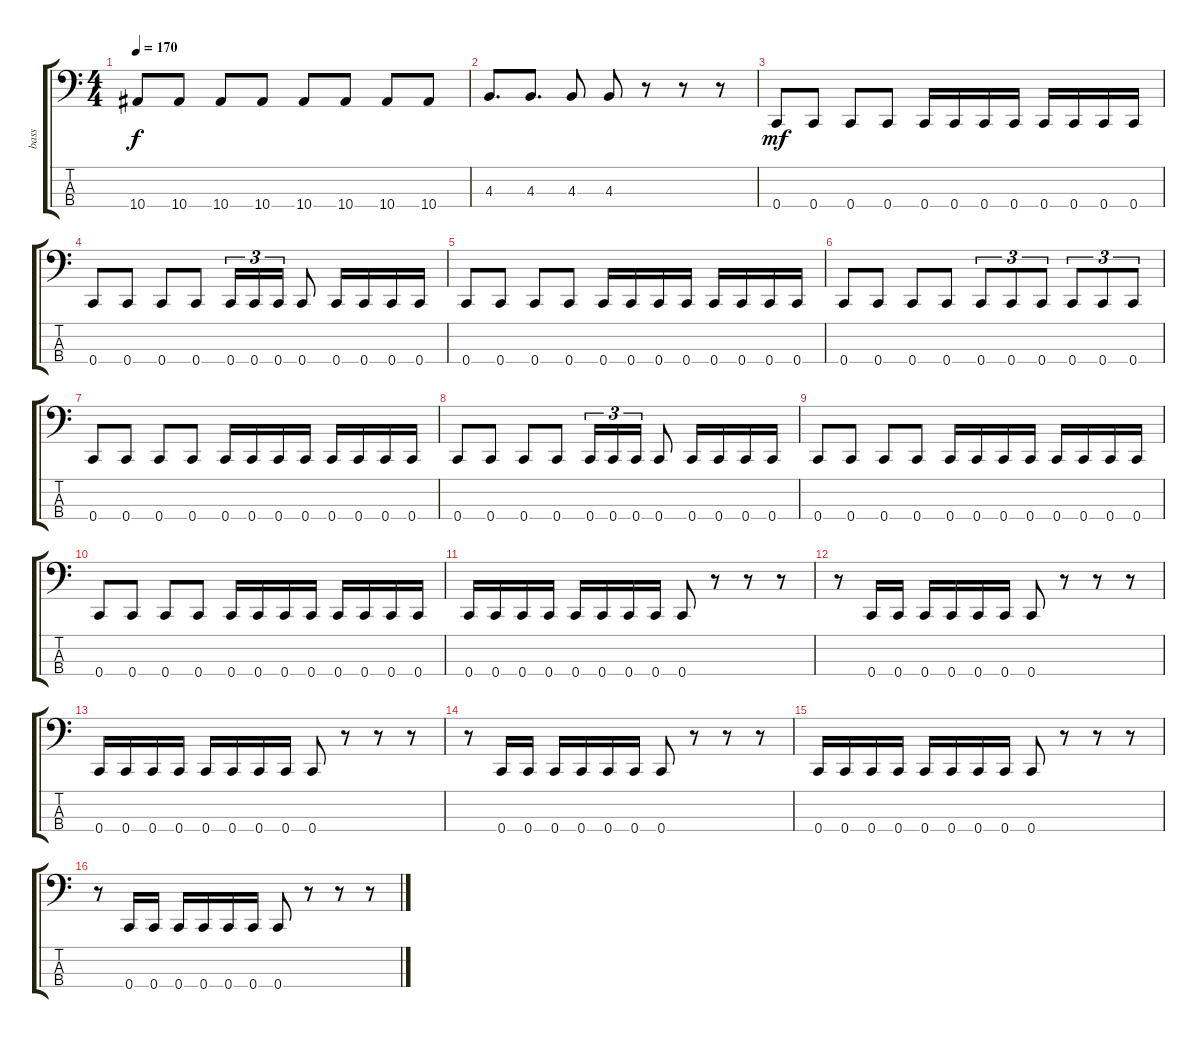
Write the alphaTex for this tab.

\track ("bass" "bass") {instrument electricbasspick}
\staff {score tabs}
\tuning (F2 C2 G1 C1) {hide}
\ts (4 4)
\tempo 170
\clef f4
\ks c
10.4{t}.8{dy f} 10.4.8 10.4.8 10.4.8 10.4.8 10.4.8 10.4.8 10.4.8 |
4.3.8{d} 4.3.8{d} 4.3.8 4.3.8 r.8 r.8 r.8 |
0.4.8{dy mf} 0.4.8 0.4.8 0.4.8 0.4.16 0.4.16 0.4.16 0.4.16 0.4.16 0.4.16 0.4.16 0.4.16 |
0.4.8 0.4.8 0.4.8 0.4.8 0.4.16{tu (3 2)} 0.4.16{tu (3 2)} 0.4.16{tu (3 2)} 0.4.8 0.4.16 0.4.16 0.4.16 0.4.16 |
0.4.8 0.4.8 0.4.8 0.4.8 0.4.16 0.4.16 0.4.16 0.4.16 0.4.16 0.4.16 0.4.16 0.4.16 |
0.4.8 0.4.8 0.4.8 0.4.8 0.4.8{tu (3 2)} 0.4.8{tu (3 2)} 0.4.8{tu (3 2)} 0.4.8{tu (3 2)} 0.4.8{tu (3 2)} 0.4.8{tu (3 2)} |
0.4.8 0.4.8 0.4.8 0.4.8 0.4.16 0.4.16 0.4.16 0.4.16 0.4.16 0.4.16 0.4.16 0.4.16 |
0.4.8 0.4.8 0.4.8 0.4.8 0.4.16{tu (3 2)} 0.4.16{tu (3 2)} 0.4.16{tu (3 2)} 0.4.8 0.4.16 0.4.16 0.4.16 0.4.16 |
0.4.8 0.4.8 0.4.8 0.4.8 0.4.16 0.4.16 0.4.16 0.4.16 0.4.16 0.4.16 0.4.16 0.4.16 |
0.4.8 0.4.8 0.4.8 0.4.8 0.4.16 0.4.16 0.4.16 0.4.16 0.4.16 0.4.16 0.4.16 0.4.16 |
0.4.16 0.4.16 0.4.16 0.4.16 0.4.16 0.4.16 0.4.16 0.4.16 0.4.8 r.8 r.8 r.8 |
r.8 0.4.16 0.4.16 0.4.16 0.4.16 0.4.16 0.4.16 0.4.8 r.8 r.8 r.8 |
0.4.16 0.4.16 0.4.16 0.4.16 0.4.16 0.4.16 0.4.16 0.4.16 0.4.8 r.8 r.8 r.8 |
r.8 0.4.16 0.4.16 0.4.16 0.4.16 0.4.16 0.4.16 0.4.8 r.8 r.8 r.8 |
0.4.16 0.4.16 0.4.16 0.4.16 0.4.16 0.4.16 0.4.16 0.4.16 0.4.8 r.8 r.8 r.8 |
r.8 0.4.16 0.4.16 0.4.16 0.4.16 0.4.16 0.4.16 0.4.8 r.8 r.8 r.8
